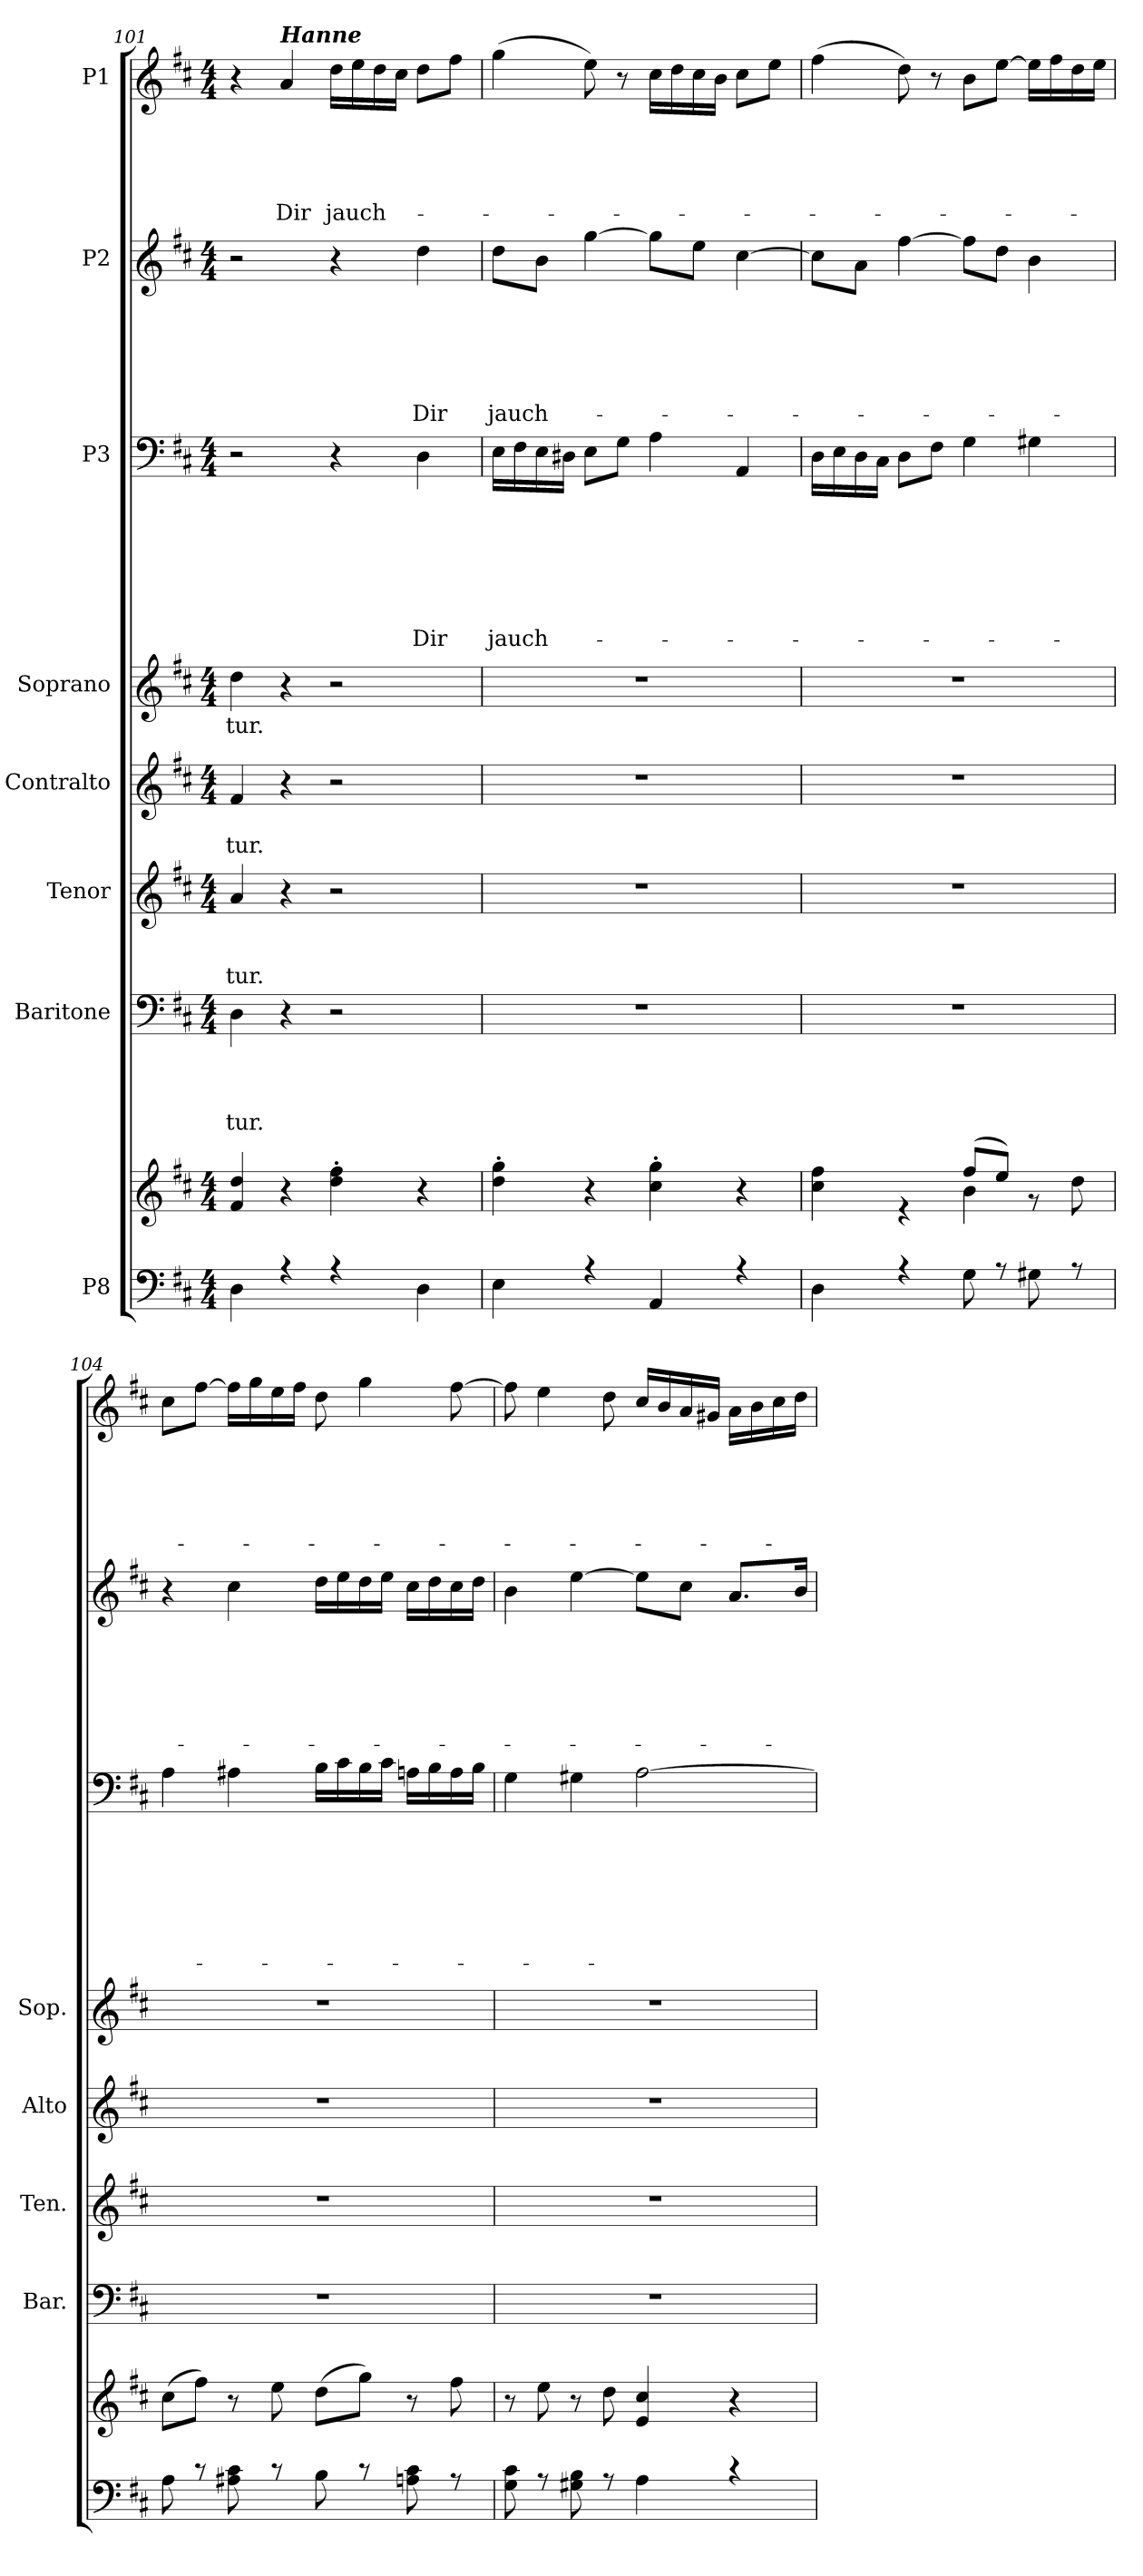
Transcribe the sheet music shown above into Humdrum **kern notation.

**kern	**kern	**kern	**text	**text	**text	**text	**kern	**text	**text	**text	**kern	**text	**text	**kern	**text	**kern	**text	**text	**text	**text	**text	**text	**text	**kern	**text	**text	**text	**text	**text	**text	**kern	**text	**text	**text	**text	**text
*part8	*part8	*part7	*part7	*part7	*part7	*part7	*part6	*part6	*part6	*part6	*part5	*part5	*part5	*part4	*part4	*part3	*part3	*part3	*part3	*part3	*part3	*part3	*part3	*part2	*part2	*part2	*part2	*part2	*part2	*part2	*part1	*part1	*part1	*part1	*part1	*part1
*staff9	*staff8	*staff7	*staff7	*staff7	*staff7	*staff7	*staff6	*staff6	*staff6	*staff6	*staff5	*staff5	*staff5	*staff4	*staff4	*staff3	*staff3	*staff3	*staff3	*staff3	*staff3	*staff3	*staff3	*staff2	*staff2	*staff2	*staff2	*staff2	*staff2	*staff2	*staff1	*staff1	*staff1	*staff1	*staff1	*staff1
*I"P8	*	*I"Baritone	*	*	*	*	*I"Tenor	*	*	*	*I"Contralto	*	*	*I"Soprano	*	*I"P3	*	*	*	*	*	*	*	*I"P2	*	*	*	*	*	*	*I"P1	*	*	*	*	*
*	*	*I'Bar.	*	*	*	*	*I'Ten.	*	*	*	*I'Alto	*	*	*I'Sop.	*	*	*	*	*	*	*	*	*	*	*	*	*	*	*	*	*	*	*	*	*	*
!!LO:PB:g=z
*clefF4	*clefG2	*clefF4	*	*	*	*	*clefG2	*	*	*	*clefG2	*	*	*clefG2	*	*clefF4	*	*	*	*	*	*	*	*clefG2	*	*	*	*	*	*	*clefG2	*	*	*	*	*
*	*	*	*	*	*	*	*ITrd7c12	*	*	*	*	*	*	*	*	*	*	*	*	*	*	*	*	*ITrd7c12	*	*	*	*	*	*	*	*	*	*	*	*
*k[f#c#]	*k[f#c#]	*k[f#c#]	*	*	*	*	*k[f#c#]	*	*	*	*k[f#c#]	*	*	*k[f#c#]	*	*k[f#c#]	*	*	*	*	*	*	*	*k[f#c#]	*	*	*	*	*	*	*k[f#c#]	*	*	*	*	*
*D:	*D:	*D:	*	*	*	*	*D:	*	*	*	*D:	*	*	*D:	*	*D:	*	*	*	*	*	*	*	*D:	*	*	*	*	*	*	*D:	*	*	*	*	*
*M4/4	*M4/4	*M4/4	*	*	*	*	*M4/4	*	*	*	*M4/4	*	*	*M4/4	*	*M4/4	*	*	*	*	*	*	*	*M4/4	*	*	*	*	*	*	*M4/4	*	*	*	*	*
=101	=101	=101	=101	=101	=101	=101	=101	=101	=101	=101	=101	=101	=101	=101	=101	=101	=101	=101	=101	=101	=101	=101	=101	=101	=101	=101	=101	=101	=101	=101	=101	=101	=101	=101	=101	=101
*^	*^	*	*	*	*	*	*	*	*	*	*	*	*	*	*	*	*	*	*	*	*	*	*	*	*	*	*	*	*	*	*	*	*	*	*	*
*	*	*	*^	*	*	*	*	*	*	*	*	*	*	*	*	*	*	*	*	*	*	*	*	*	*	*	*	*	*	*	*	*	*	*	*	*	*	*
!	!	!	!	!	!	!	!	!	!LO:LY:b	!	!	!	!LO:LY:b	!	!	!LO:LY:b	!	!LO:LY:b	!	!	!	!	!	!	!	!	!	!	!	!	!	!	!	!	!	!	!	!	!
4D\	1ryy	1ryy	1ryy	4f#/ 4dd/	4D\	.	.	.	-tur.	4A/	.	.	-tur.	4f#/	.	-tur.	4dd\	-tur.	2r	.	.	.	.	.	.	.	2r	.	.	.	.	.	.	4r	.	.	.	.	.
!	!	!	!	!	!	!	!	!	!	!	!	!	!	!	!	!	!	!	!	!	!	!	!	!	!	!	!	!	!	!	!	!	!	!LO:TX:a:Bi:t=Hanne	!	!	!	!	!
!	!	!	!	!	!	!	!	!	!	!	!	!	!	!	!	!	!	!	!	!	!	!	!	!	!	!	!	!	!	!	!	!	!	!	!	!	!	!	!LO:LY:b
4r	.	.	.	4r	4r	.	.	.	.	4r	.	.	.	4r	.	.	4r	.	.	.	.	.	.	.	.	.	.	.	.	.	.	.	.	4a/	.	.	.	.	Dir
!	!	!	!	!	!	!	!	!	!	!	!	!	!	!	!	!	!	!	!	!	!	!	!	!	!	!	!	!	!	!	!	!	!	!	!	!	!	!	!LO:LY:b
4r	.	.	.	4dd\'> 4ff#\'>	2r	.	.	.	.	2r	.	.	.	2r	.	.	2r	.	4r	.	.	.	.	.	.	.	4r	.	.	.	.	.	.	16dd\LL	.	.	.	.	jauch-
.	.	.	.	.	.	.	.	.	.	.	.	.	.	.	.	.	.	.	.	.	.	.	.	.	.	.	.	.	.	.	.	.	.	16ee\	.	.	.	.	.
.	.	.	.	.	.	.	.	.	.	.	.	.	.	.	.	.	.	.	.	.	.	.	.	.	.	.	.	.	.	.	.	.	.	16dd\	.	.	.	.	.
.	.	.	.	.	.	.	.	.	.	.	.	.	.	.	.	.	.	.	.	.	.	.	.	.	.	.	.	.	.	.	.	.	.	16cc#\JJ	.	.	.	.	.
!	!	!	!	!	!	!	!	!	!	!	!	!	!	!	!	!	!	!	!	!	!	!	!	!	!	!LO:LY:b	!	!	!	!	!	!	!LO:LY:b	!	!	!	!	!	!
4D\	.	.	.	4r	.	.	.	.	.	.	.	.	.	.	.	.	.	.	4D\	.	.	.	.	.	.	Dir	4d\	.	.	.	.	.	Dir	8dd\L	.	.	.	.	.
.	.	.	.	.	.	.	.	.	.	.	.	.	.	.	.	.	.	.	.	.	.	.	.	.	.	.	.	.	.	.	.	.	.	8ff#\J	.	.	.	.	.
=102	=102	=102	=102	=102	=102	=102	=102	=102	=102	=102	=102	=102	=102	=102	=102	=102	=102	=102	=102	=102	=102	=102	=102	=102	=102	=102	=102	=102	=102	=102	=102	=102	=102	=102	=102	=102	=102	=102	=102
!	!	!	!	!	!	!	!	!	!	!	!	!	!	!	!	!	!	!	!	!	!	!	!	!	!	!LO:LY:b	!	!	!	!	!	!	!LO:LY:b	!	!	!	!	!	!
4E\	1ryy	1ryy	1ryy	4dd\'> 4gg\'>	1r	.	.	.	.	1r	.	.	.	1r	.	.	1r	.	16E\LL	.	.	.	.	.	.	jauch-	8d\L	.	.	.	.	.	jauch-	(>4gg\	.	.	.	.	.
.	.	.	.	.	.	.	.	.	.	.	.	.	.	.	.	.	.	.	16F#\	.	.	.	.	.	.	.	.	.	.	.	.	.	.	.	.	.	.	.	.
.	.	.	.	.	.	.	.	.	.	.	.	.	.	.	.	.	.	.	16E\	.	.	.	.	.	.	.	8B\J	.	.	.	.	.	.	.	.	.	.	.	.
.	.	.	.	.	.	.	.	.	.	.	.	.	.	.	.	.	.	.	16D#X\JJ	.	.	.	.	.	.	.	.	.	.	.	.	.	.	.	.	.	.	.	.
4r	.	.	.	4r	.	.	.	.	.	.	.	.	.	.	.	.	.	.	8E\L	.	.	.	.	.	.	.	[>4g\	.	.	.	.	.	.	8ee\)	.	.	.	.	.
.	.	.	.	.	.	.	.	.	.	.	.	.	.	.	.	.	.	.	8G\J	.	.	.	.	.	.	.	.	.	.	.	.	.	.	8r	.	.	.	.	.
4AA/	.	.	.	4cc#\'> 4gg\'>	.	.	.	.	.	.	.	.	.	.	.	.	.	.	4A\	.	.	.	.	.	.	.	8g\L]	.	.	.	.	.	.	16cc#\LL	.	.	.	.	.
.	.	.	.	.	.	.	.	.	.	.	.	.	.	.	.	.	.	.	.	.	.	.	.	.	.	.	.	.	.	.	.	.	.	16dd\	.	.	.	.	.
.	.	.	.	.	.	.	.	.	.	.	.	.	.	.	.	.	.	.	.	.	.	.	.	.	.	.	8e\J	.	.	.	.	.	.	16cc#\	.	.	.	.	.
.	.	.	.	.	.	.	.	.	.	.	.	.	.	.	.	.	.	.	.	.	.	.	.	.	.	.	.	.	.	.	.	.	.	16b\JJ	.	.	.	.	.
4r	.	.	.	4r	.	.	.	.	.	.	.	.	.	.	.	.	.	.	4AA/	.	.	.	.	.	.	.	[>4c#\	.	.	.	.	.	.	8cc#\L	.	.	.	.	.
.	.	.	.	.	.	.	.	.	.	.	.	.	.	.	.	.	.	.	.	.	.	.	.	.	.	.	.	.	.	.	.	.	.	8ee\J	.	.	.	.	.
=103	=103	=103	=103	=103	=103	=103	=103	=103	=103	=103	=103	=103	=103	=103	=103	=103	=103	=103	=103	=103	=103	=103	=103	=103	=103	=103	=103	=103	=103	=103	=103	=103	=103	=103	=103	=103	=103	=103	=103
4D\	1ryy	1ryy	2ryy	4cc#\ 4ff#\	1r	.	.	.	.	1r	.	.	.	1r	.	.	1r	.	16D\LL	.	.	.	.	.	.	.	8c#\L]	.	.	.	.	.	.	(>4ff#\	.	.	.	.	.
.	.	.	.	.	.	.	.	.	.	.	.	.	.	.	.	.	.	.	16E\	.	.	.	.	.	.	.	.	.	.	.	.	.	.	.	.	.	.	.	.
.	.	.	.	.	.	.	.	.	.	.	.	.	.	.	.	.	.	.	16D\	.	.	.	.	.	.	.	8A\J	.	.	.	.	.	.	.	.	.	.	.	.
.	.	.	.	.	.	.	.	.	.	.	.	.	.	.	.	.	.	.	16C#\JJ	.	.	.	.	.	.	.	.	.	.	.	.	.	.	.	.	.	.	.	.
4r	.	.	.	4r	.	.	.	.	.	.	.	.	.	.	.	.	.	.	8D\L	.	.	.	.	.	.	.	[>4f#\	.	.	.	.	.	.	8dd\)	.	.	.	.	.
.	.	.	.	.	.	.	.	.	.	.	.	.	.	.	.	.	.	.	8F#\J	.	.	.	.	.	.	.	.	.	.	.	.	.	.	8r	.	.	.	.	.
8G\	.	.	4b\	(>8ff#/L	.	.	.	.	.	.	.	.	.	.	.	.	.	.	4G\	.	.	.	.	.	.	.	8f#\L]	.	.	.	.	.	.	8b\L	.	.	.	.	.
8r	.	.	.	8ee/J)	.	.	.	.	.	.	.	.	.	.	.	.	.	.	.	.	.	.	.	.	.	.	8d\J	.	.	.	.	.	.	[>8ee\J	.	.	.	.	.
8G#X\	.	.	4ryy	8r	.	.	.	.	.	.	.	.	.	.	.	.	.	.	4G#X\	.	.	.	.	.	.	.	4B\	.	.	.	.	.	.	16ee\LL]	.	.	.	.	.
.	.	.	.	.	.	.	.	.	.	.	.	.	.	.	.	.	.	.	.	.	.	.	.	.	.	.	.	.	.	.	.	.	.	16ff#\	.	.	.	.	.
8r	.	.	.	8dd\	.	.	.	.	.	.	.	.	.	.	.	.	.	.	.	.	.	.	.	.	.	.	.	.	.	.	.	.	.	16dd\	.	.	.	.	.
.	.	.	.	.	.	.	.	.	.	.	.	.	.	.	.	.	.	.	.	.	.	.	.	.	.	.	.	.	.	.	.	.	.	16ee\JJ	.	.	.	.	.
!!LO:PB:g=z
=104	=104	=104	=104	=104	=104	=104	=104	=104	=104	=104	=104	=104	=104	=104	=104	=104	=104	=104	=104	=104	=104	=104	=104	=104	=104	=104	=104	=104	=104	=104	=104	=104	=104	=104	=104	=104	=104	=104	=104
8A\	1ryy	1ryy	1ryy	(>8cc#\L	1r	.	.	.	.	1r	.	.	.	1r	.	.	1r	.	4A\	.	.	.	.	.	.	.	4r	.	.	.	.	.	.	8cc#\L	.	.	.	.	.
8r	.	.	.	8ff#\J)	.	.	.	.	.	.	.	.	.	.	.	.	.	.	.	.	.	.	.	.	.	.	.	.	.	.	.	.	.	[>8ff#\J	.	.	.	.	.
8A#X\ 8c#\	.	.	.	8r	.	.	.	.	.	.	.	.	.	.	.	.	.	.	4A#X\	.	.	.	.	.	.	.	4c#\	.	.	.	.	.	.	16ff#\LL]	.	.	.	.	.
.	.	.	.	.	.	.	.	.	.	.	.	.	.	.	.	.	.	.	.	.	.	.	.	.	.	.	.	.	.	.	.	.	.	16gg\	.	.	.	.	.
8r	.	.	.	8ee\	.	.	.	.	.	.	.	.	.	.	.	.	.	.	.	.	.	.	.	.	.	.	.	.	.	.	.	.	.	16ee\	.	.	.	.	.
.	.	.	.	.	.	.	.	.	.	.	.	.	.	.	.	.	.	.	.	.	.	.	.	.	.	.	.	.	.	.	.	.	.	16ff#\JJ	.	.	.	.	.
8B\	.	.	.	(>8dd\L	.	.	.	.	.	.	.	.	.	.	.	.	.	.	16B\LL	.	.	.	.	.	.	.	16d\LL	.	.	.	.	.	.	8dd\	.	.	.	.	.
.	.	.	.	.	.	.	.	.	.	.	.	.	.	.	.	.	.	.	16c#\	.	.	.	.	.	.	.	16e\	.	.	.	.	.	.	.	.	.	.	.	.
8r	.	.	.	8gg\J)	.	.	.	.	.	.	.	.	.	.	.	.	.	.	16B\	.	.	.	.	.	.	.	16d\	.	.	.	.	.	.	4gg\	.	.	.	.	.
.	.	.	.	.	.	.	.	.	.	.	.	.	.	.	.	.	.	.	16c#\JJ	.	.	.	.	.	.	.	16e\JJ	.	.	.	.	.	.	.	.	.	.	.	.
8An\ 8c#\	.	.	.	8r	.	.	.	.	.	.	.	.	.	.	.	.	.	.	16An\LL	.	.	.	.	.	.	.	16c#\LL	.	.	.	.	.	.	.	.	.	.	.	.
.	.	.	.	.	.	.	.	.	.	.	.	.	.	.	.	.	.	.	16B\	.	.	.	.	.	.	.	16d\	.	.	.	.	.	.	.	.	.	.	.	.
8r	.	.	.	8ff#\	.	.	.	.	.	.	.	.	.	.	.	.	.	.	16A\	.	.	.	.	.	.	.	16c#\	.	.	.	.	.	.	[>8ff#\	.	.	.	.	.
.	.	.	.	.	.	.	.	.	.	.	.	.	.	.	.	.	.	.	16B\JJ	.	.	.	.	.	.	.	16d\JJ	.	.	.	.	.	.	.	.	.	.	.	.
=105	=105	=105	=105	=105	=105	=105	=105	=105	=105	=105	=105	=105	=105	=105	=105	=105	=105	=105	=105	=105	=105	=105	=105	=105	=105	=105	=105	=105	=105	=105	=105	=105	=105	=105	=105	=105	=105	=105	=105
8G\ 8c#\	1ryy	1ryy	1ryy	8r	1r	.	.	.	.	1r	.	.	.	1r	.	.	1r	.	4G\	.	.	.	.	.	.	.	4B\	.	.	.	.	.	.	8ff#\]	.	.	.	.	.
8r	.	.	.	8ee\	.	.	.	.	.	.	.	.	.	.	.	.	.	.	.	.	.	.	.	.	.	.	.	.	.	.	.	.	.	4ee\	.	.	.	.	.
8G#X\ 8B\	.	.	.	8r	.	.	.	.	.	.	.	.	.	.	.	.	.	.	4G#X\	.	.	.	.	.	.	.	[>4e\	.	.	.	.	.	.	.	.	.	.	.	.
8r	.	.	.	8dd\	.	.	.	.	.	.	.	.	.	.	.	.	.	.	.	.	.	.	.	.	.	.	.	.	.	.	.	.	.	8dd\	.	.	.	.	.
4A\	.	.	.	4e/ 4cc#/	.	.	.	.	.	.	.	.	.	.	.	.	.	.	[>2A\	.	.	.	.	.	.	.	8e\L]	.	.	.	.	.	.	16cc#/LL	.	.	.	.	.
.	.	.	.	.	.	.	.	.	.	.	.	.	.	.	.	.	.	.	.	.	.	.	.	.	.	.	.	.	.	.	.	.	.	16b/	.	.	.	.	.
.	.	.	.	.	.	.	.	.	.	.	.	.	.	.	.	.	.	.	.	.	.	.	.	.	.	.	8c#\J	.	.	.	.	.	.	16a/	.	.	.	.	.
.	.	.	.	.	.	.	.	.	.	.	.	.	.	.	.	.	.	.	.	.	.	.	.	.	.	.	.	.	.	.	.	.	.	16g#X/JJ	.	.	.	.	.
4r	.	.	.	4r	.	.	.	.	.	.	.	.	.	.	.	.	.	.	.	.	.	.	.	.	.	.	8.A/L	.	.	.	.	.	.	16a\LL	.	.	.	.	.
.	.	.	.	.	.	.	.	.	.	.	.	.	.	.	.	.	.	.	.	.	.	.	.	.	.	.	.	.	.	.	.	.	.	16b\	.	.	.	.	.
.	.	.	.	.	.	.	.	.	.	.	.	.	.	.	.	.	.	.	.	.	.	.	.	.	.	.	.	.	.	.	.	.	.	16cc#\	.	.	.	.	.
.	.	.	.	.	.	.	.	.	.	.	.	.	.	.	.	.	.	.	.	.	.	.	.	.	.	.	16B/Jk	.	.	.	.	.	.	16dd\JJ	.	.	.	.	.
*v	*v	*	*	*	*	*	*	*	*	*	*	*	*	*	*	*	*	*	*	*	*	*	*	*	*	*	*	*	*	*	*	*	*	*	*	*	*	*	*
*	*v	*v	*v	*	*	*	*	*	*	*	*	*	*	*	*	*	*	*	*	*	*	*	*	*	*	*	*	*	*	*	*	*	*	*	*	*	*	*
=	=	=	=	=	=	=	=	=	=	=	=	=	=	=	=	=	=	=	=	=	=	=	=	=	=	=	=	=	=	=	=	=	=	=	=	=
*-	*-	*-	*-	*-	*-	*-	*-	*-	*-	*-	*-	*-	*-	*-	*-	*-	*-	*-	*-	*-	*-	*-	*-	*-	*-	*-	*-	*-	*-	*-	*-	*-	*-	*-	*-	*-
